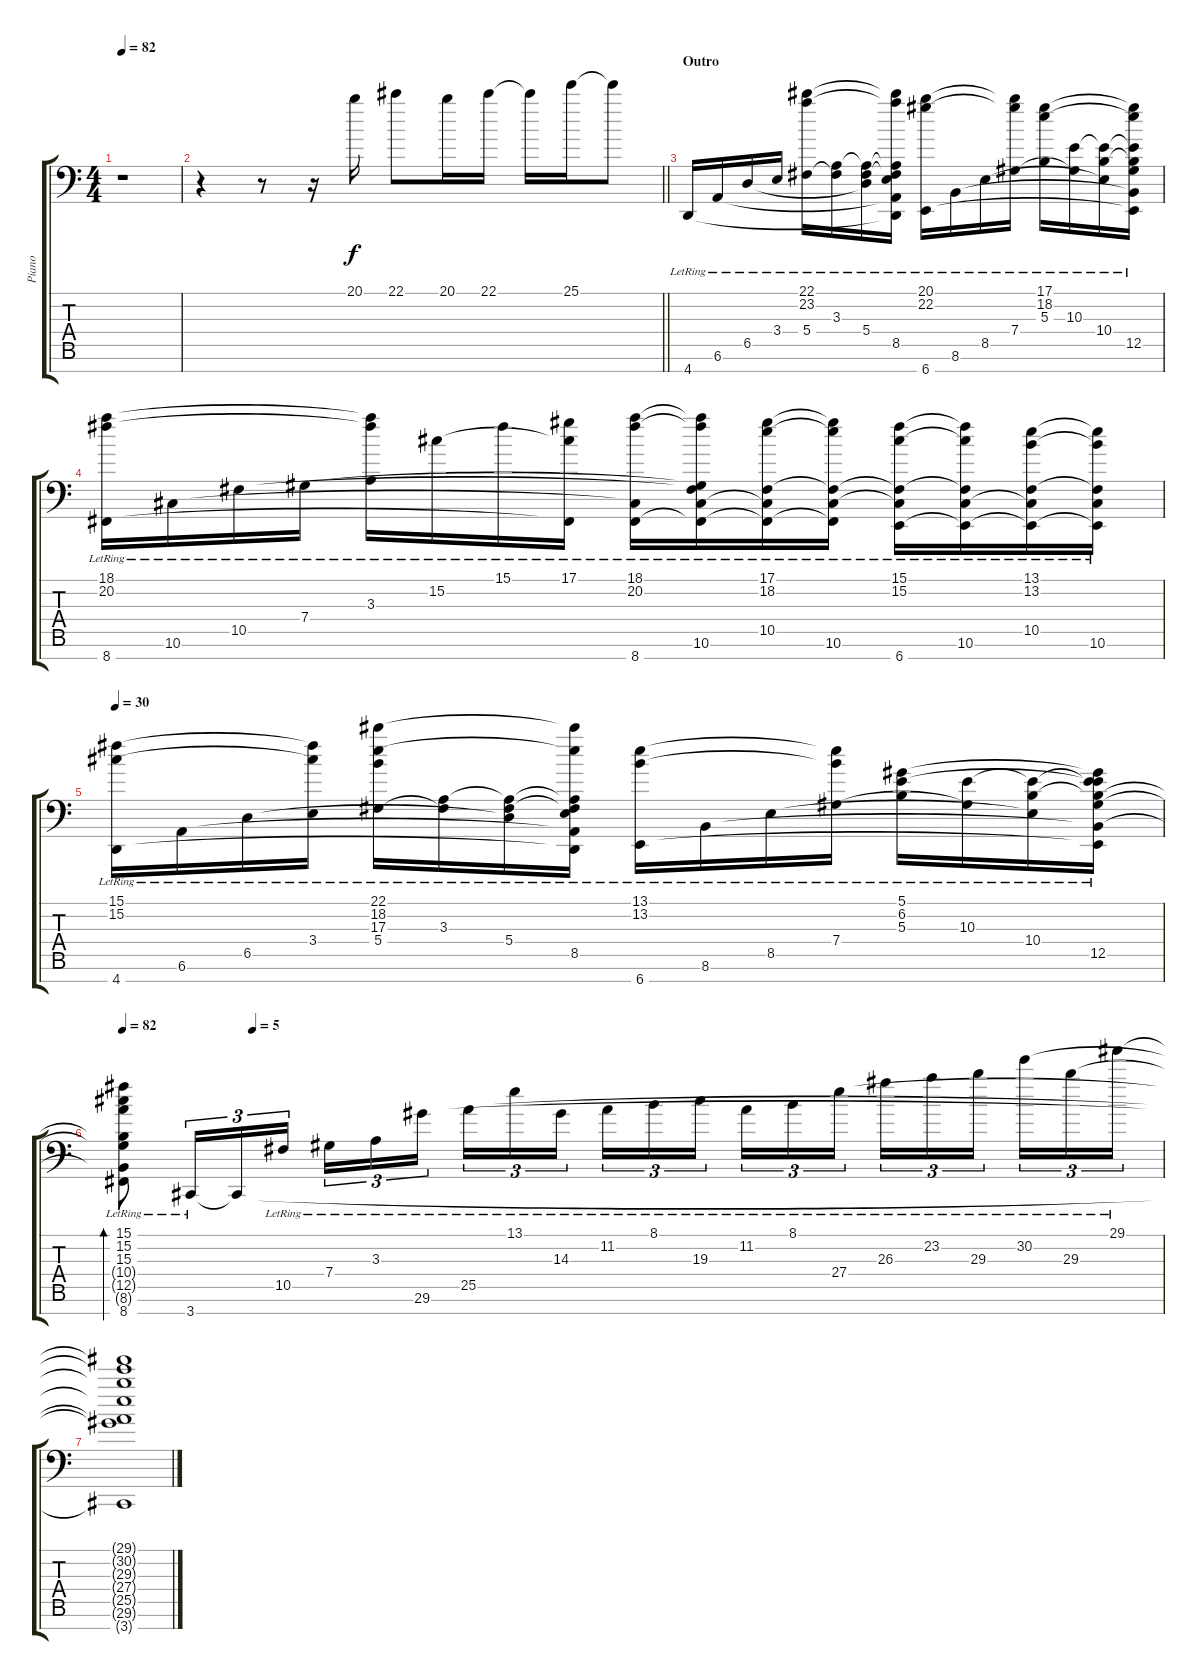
\track ("Piano" "Piano") {instrument acousticgrandpiano}
\staff {score tabs}
\tuning (Eb4 Bb3 Gb3 Db3 Ab2 Eb2 Bb1) {hide}
\ts (4 4)
\tempo 82
\clef f4
\ks c
r.1{dy f} |
\barLineRight lightlight
r.4 r.8 r.16 20.1.16 22.1.8 20.1.16 22.1.16 22.1{t}.16 25.1.16 25.1{t}.8 |
\section ("" "Outro")
4.7{lr}.16 6.6{lr}.16 6.5{lr}.16 3.4{lr}.16 (22.1{lr} 23.2{lr} 5.4{lr}).16 (3.3{lr} 5.4{t}).16 (3.3{t} 5.4{lr} 6.5{t}).16 (22.1{t} 23.2{t} 3.3{t} 5.4{t} 8.5{lr} 6.6{t} 4.7{t}).16 (20.1{lr} 22.2{lr} 6.7{lr}).16 8.6{lr}.16 8.5{lr}.16 (20.1{t} 22.2{t} 7.4{lr}).16 (17.1{lr} 18.2{lr} 5.3{lr}).16 (10.3{lr} 7.4{t}).16 (10.3{t} 10.4{lr} 8.5{t}).16 (17.1{t} 18.2{t} 10.3{t} 10.4{t} 12.5{lr} 8.6{t} 6.7{t}).16 |
(18.1{lr} 20.2{lr} 8.7{lr}).16 10.6{lr}.16 10.5{lr}.16 7.4{lr}.16 (18.1{t} 20.2{t} 3.3{lr}).16 15.2{lr}.16 15.1{lr}.16 (17.1{lr} 15.2{t} 8.7{t}).16 (18.1{lr} 20.2{lr} 10.6{t} 8.7{lr}).16 (18.1{t} 20.2{t} 7.4{t} 10.5{t} 10.6{lr} 8.7{t}).16 (17.1{lr} 18.2{lr} 10.5{lr} 10.6{t} 8.7{t}).16 (17.1{t} 18.2{t} 10.5{t} 10.6{lr} 8.7{t}).16 (15.1{lr} 15.2{lr} 10.5{t} 10.6{t} 6.7{lr}).16 (15.1{t} 15.2{t} 10.5{t} 10.6{lr} 6.7{t}).16 (13.1{lr} 13.2{lr} 10.5{lr} 10.6{t} 6.7{t}).16 (13.1{t} 13.2{t} 10.5{t} 10.6{lr} 6.7{t}).16 |
\tempo 30
(15.1{lr} 15.2{lr} 4.7{lr}).16 6.6{lr}.16 6.5{lr}.16 (15.1{t} 15.2{t} 3.4{lr}).16 (22.1{lr} 18.2{lr} 17.3{lr} 5.4{lr}).16 (3.3{lr} 5.4{t}).16 (3.3{t} 5.4{lr} 6.5{t}).16 (22.1{t} 18.2{t} 3.3{t} 5.4{t} 8.5{lr} 6.6{t} 4.7{t}).16 (13.1{lr} 13.2{lr} 6.7{lr}).16 8.6{lr}.16 8.5{lr}.16 (13.1{t} 13.2{t} 7.4{lr}).16 (5.1{lr} 6.2{lr} 5.3{lr}).16 (10.3{lr} 7.4{t}).16 (10.3{t} 10.4{lr} 8.5{t}).16 (5.1{t} 6.2{t} 10.3{t} 10.4{t} 12.5{lr} 8.6{t} 6.7{t}).16 |
\tempo 82
\tempo (5 0.125)
(15.1{lr} 15.2{lr} 15.3{lr} 10.4{t} 12.5{t} 8.6{t} 8.7{lr}).8{bd 480} 3.7{lr}.16{tu (3 2)} 3.7{t}.16{tu (3 2)} 10.5{lr}.16{tu (3 2)} 7.4{lr}.16{tu (3 2)} 3.3{lr}.16{tu (3 2)} 29.6{lr}.16{tu (3 2) beam splitsecondary} 25.5{lr}.16{tu (3 2)} 13.1{lr}.16{tu (3 2)} 14.3{lr}.16{tu (3 2)} 11.2{lr}.16{tu (3 2)} 8.1{lr}.16{tu (3 2)} 19.3{lr}.16{tu (3 2) beam splitsecondary} 11.2{lr}.16{tu (3 2)} 8.1{lr}.16{tu (3 2)} 27.4{lr}.16{tu (3 2)} 26.3{lr}.16{tu (3 2)} 23.2{lr}.16{tu (3 2)} 29.3{lr}.16{tu (3 2) beam splitsecondary} 30.2{lr}.16{tu (3 2)} 29.3{lr}.16{tu (3 2)} 29.1{lr}.16{tu (3 2)} |
(29.1{t} 30.2{t} 29.3{t} 27.4{t} 25.5{t} 29.6{t} 3.7{t}).1
